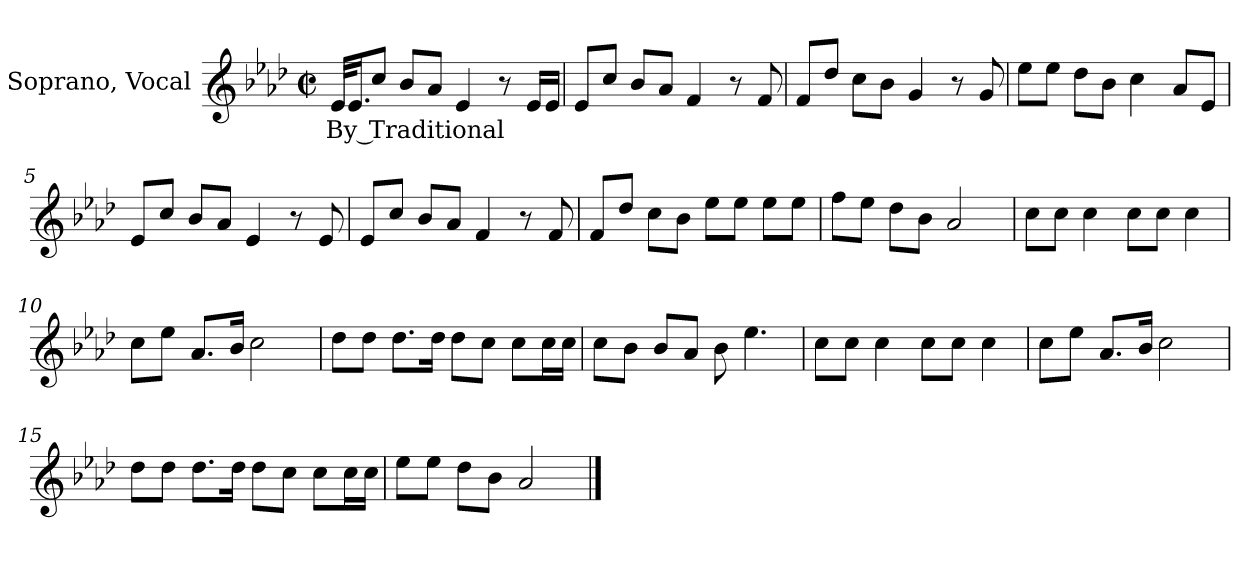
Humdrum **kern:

**kern	**text
*part1	*part1
*staff1	*staff1
*I"Soprano, Vocal	*
*I'S.	*
*clefG2	*
*k[b-e-a-d-]	*
*M2/2	*
*met(c|)	*
*MM120	*
=1	=1
!	!LO:LY:b
32e-/KLL	By Traditional
16.e-/J	.
8cc/J	.
8b-/L	.
8a-/J	.
4e-/	.
8r	.
16e-/LL	.
16e-/JJ	.
=2	=2
8e-/L	.
8cc/J	.
8b-/L	.
8a-/J	.
4f/	.
8r	.
8f/	.
=3	=3
8f/L	.
8dd-/J	.
8cc\L	.
8b-\J	.
4g/	.
8r	.
8g/	.
=4	=4
8ee-\L	.
8ee-\J	.
8dd-\L	.
8b-\J	.
4cc\	.
8a-/L	.
8e-/J	.
!!LO:LB:g=z
=5	=5
8e-/L	.
8cc/J	.
8b-/L	.
8a-/J	.
4e-/	.
8r	.
8e-/	.
=6	=6
8e-/L	.
8cc/J	.
8b-/L	.
8a-/J	.
4f/	.
8r	.
8f/	.
=7	=7
8f/L	.
8dd-/J	.
8cc\L	.
8b-\J	.
8ee-\L	.
8ee-\J	.
8ee-\L	.
8ee-\J	.
=8	=8
8ff\L	.
8ee-\J	.
8dd-\L	.
8b-\J	.
2a-/	.
=9	=9
8cc\L	.
8cc\J	.
4cc\	.
8cc\L	.
8cc\J	.
4cc\	.
=10	=10
8cc\L	.
8ee-\J	.
8.a-/L	.
16b-/Jk	.
2cc\	.
!!LO:LB:g=z
=11	=11
8dd-\L	.
8dd-\J	.
8.dd-\L	.
16dd-\Jk	.
8dd-\L	.
8cc\J	.
8cc\L	.
16cc\L	.
16cc\JJ	.
=12	=12
8cc\L	.
8b-\J	.
8b-/L	.
8a-/J	.
8b-\	.
4.ee-\	.
=13	=13
8cc\L	.
8cc\J	.
4cc\	.
8cc\L	.
8cc\J	.
4cc\	.
=14	=14
8cc\L	.
8ee-\J	.
8.a-/L	.
16b-/Jk	.
2cc\	.
=15	=15
8dd-\L	.
8dd-\J	.
8.dd-\L	.
16dd-\Jk	.
8dd-\L	.
8cc\J	.
8cc\L	.
16cc\L	.
16cc\JJ	.
!!LO:LB:g=z
=16	=16
8ee-\L	.
8ee-\J	.
8dd-\L	.
8b-\J	.
2a-/	.
==	==
*-	*-
